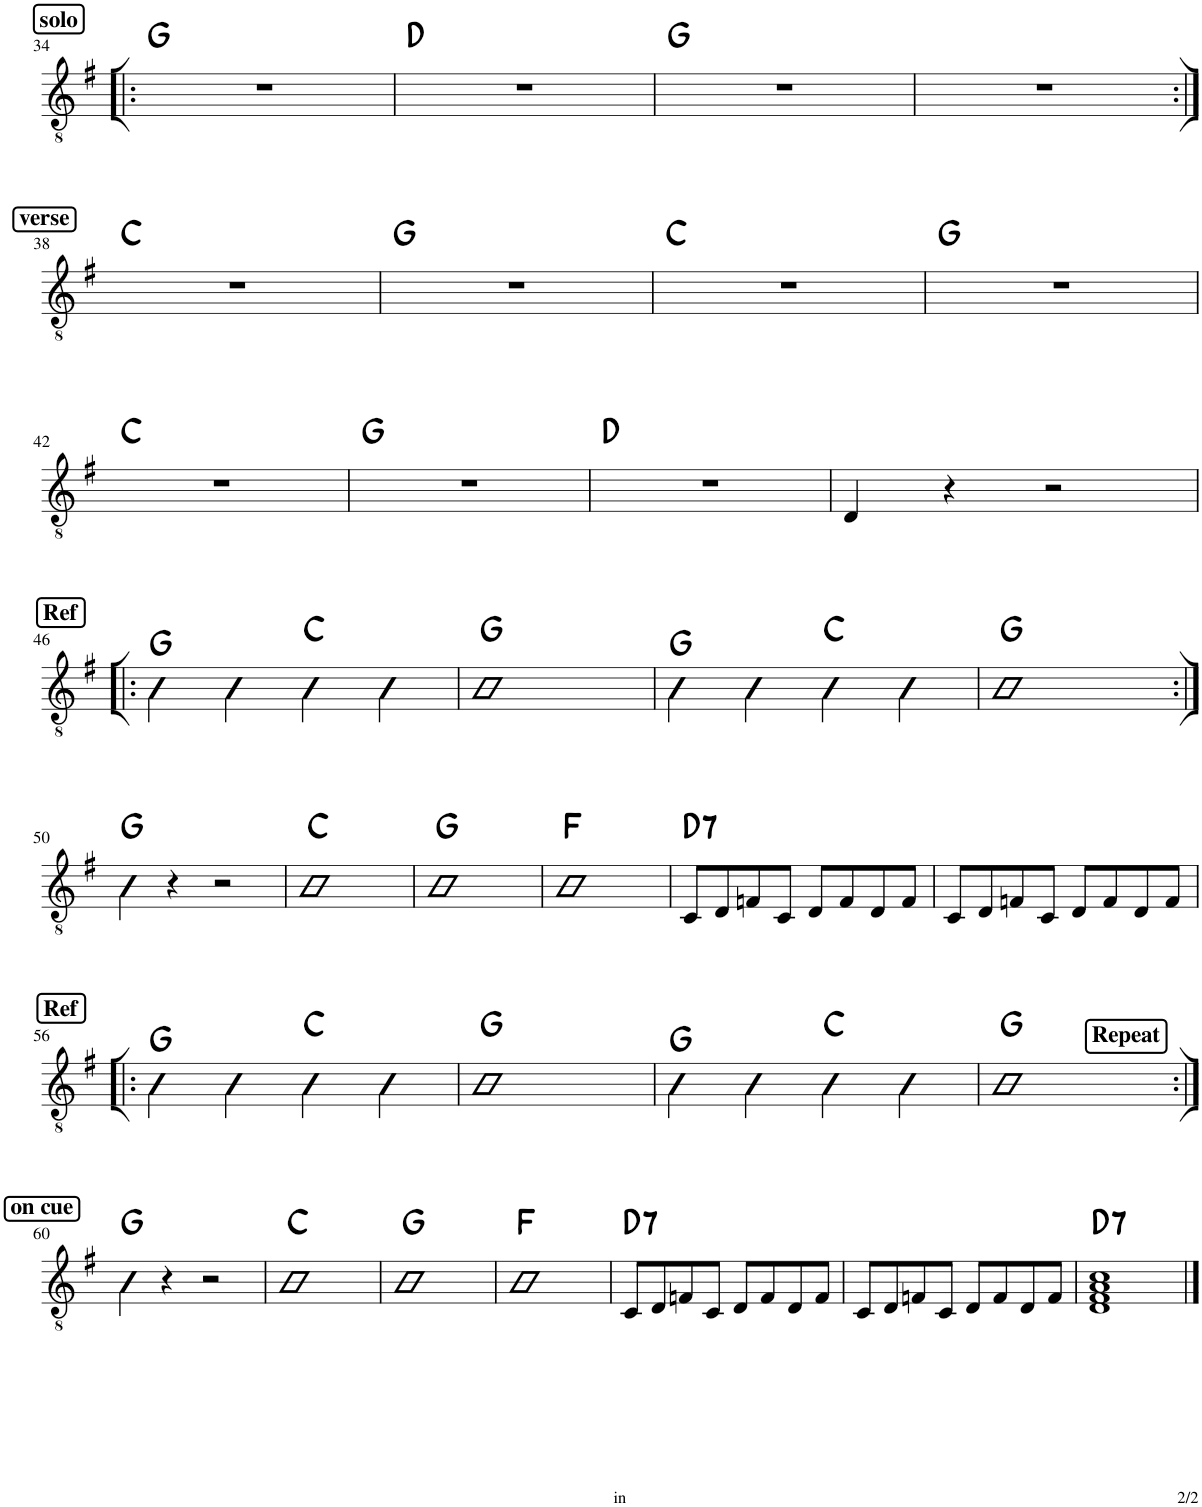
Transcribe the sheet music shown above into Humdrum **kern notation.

**kern	**harte
*part1	*part1
*staff1	*
*I"Classical Guitar	*
*I'Guit.	*
!!LO:PB:g=z
*clefGv2	*
*k[f#]	*
*M4/4	*
!!LO:REH:place=s1:a:B:cj:fs=11:t=solo
=34!|:	=34!|:
1r	G:maj
=35	=35
1r	D:maj
=36	=36
1r	G:maj
=37	=37
1r	.
!!LO:LB:g=z
!!LO:REH:place=s1:a:B:cj:fs=11:t=verse
=38:|!	=38:|!
1r	C:maj
=39	=39
1r	G:maj
=40	=40
1r	C:maj
=41	=41
1r	G:maj
!!LO:LB:g=z
=42	=42
1r	C:maj
=43	=43
1r	G:maj
=44	=44
1r	D:maj
=45	=45
4D/	.
4r	.
2r	.
!!LO:LB:g=z
!!LO:REH:place=s1:a:B:cj:fs=11:t=Ref
=46!|:	=46!|:
4B\ 4d\ 4g\	G:maj
4B\ 4d\ 4g\	.
4G\ 4c\ 4e\	C:maj
4G\ 4c\ 4e\	.
=47	=47
1G	G:maj
=48	=48
4B\ 4d\ 4g\	G:maj
4B\ 4d\ 4g\	.
4G\ 4c\ 4e\	C:maj
4G\ 4c\ 4e\	.
=49	=49
1G	G:maj
!!LO:LB:g=z
=50:|!	=50:|!
4G\	G:maj
4r	.
2r	.
=51	=51
1c	C:maj
=52	=52
1G	G:maj
=53	=53
1F#	F:maj
=54	=54
!	!LO:H:kt=7
8C/L	D:7
8D/	.
8Fn/	.
8C/J	.
8D/L	.
8F/	.
8D/	.
8F/J	.
=55	=55
8C/L	.
8D/	.
8Fn/	.
8C/J	.
8D/L	.
8F/	.
8D/	.
8F/J	.
!!LO:LB:g=z
!!LO:REH:place=s1:a:B:cj:fs=11:t=Ref
=56!|:	=56!|:
4B\ 4d\ 4g\	G:maj
4B\ 4d\ 4g\	.
4G\ 4c\ 4e\	C:maj
4G\ 4c\ 4e\	.
=57	=57
1G	G:maj
=58	=58
4B\ 4d\ 4g\	G:maj
4B\ 4d\ 4g\	.
4G\ 4c\ 4e\	C:maj
4G\ 4c\ 4e\	.
!!LO:REH:place=s1:a:B:cj:fs=11:t=Repeat
=59	=59
1G	G:maj
!!LO:LB:g=z
!!LO:REH:place=s1:a:B:cj:fs=11:t=on cue
=60:|!	=60:|!
4G\	G:maj
4r	.
2r	.
=61	=61
1c	C:maj
=62	=62
1G	G:maj
=63	=63
1F#	F:maj
=64	=64
!	!LO:H:kt=7
8C/L	D:7
8D/	.
8Fn/	.
8C/J	.
8D/L	.
8F/	.
8D/	.
8F/J	.
=65	=65
8C/L	.
8D/	.
8Fn/	.
8C/J	.
8D/L	.
8F/	.
8D/	.
8F/J	.
=66	=66
!	!LO:H:kt=7
1D 1F# 1A 1c	D:7
==	==
*-	*-
